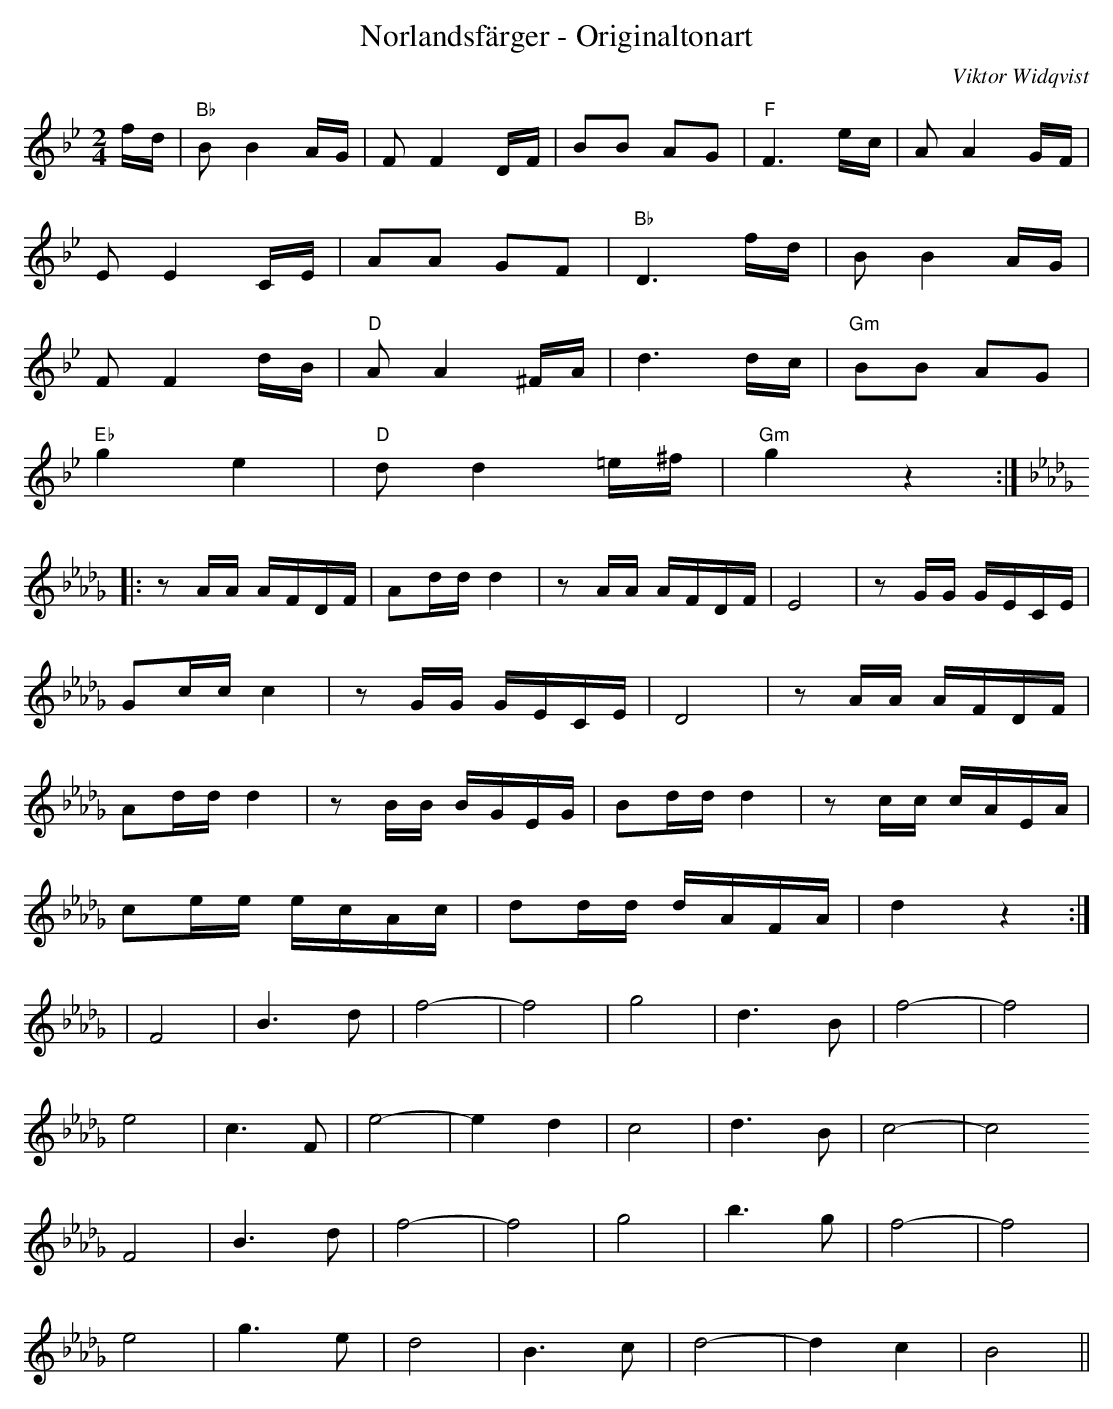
X:1
T:Norlandsfärger - Originaltonart
M:2/4
C:Viktor Widqvist
L:1/8
K:Bb
f/d/ |"Bb" BB2A/G/ | FF2D/F/ | BB AG | "F"F3e/c/ | AA2G/F/ |
EE2C/E/ | AA GF |"Bb" D3f/d/ | BB2 A/G/ |
FF2d/B/ | "D"AA2^F/A/ | d3d/c/ | "Gm"BB AG |
"Eb"g2 e2 | "D"dd2=e/^f/ | "Gm"g2z2 :|
K:Db
|:zA/A/ A/F/D/F/ | Ad/d/ d2 |zA/A/ A/F/D/F/ | E4 |zG/G/ G/E/C/E/ |
Gc/c/ c2 |zG/G/ G/E/C/E/ | D4 |zA/A/ A/F/D/F/ |
Ad/d/ d2 |zB/B/ B/G/E/G/ | Bd/d/ d2 |zc/c/ c/A/E/A/ |
ce/e/ e/c/A/c/ | dd/d/ d/A/F/A/ | d2z2 :|
K:Bbm
|F4 | B2>d2 | f4- |f4| g4 | d2>B2 | f4- |f4|
e4 | c2>F2 | e4- | e2 d2 | c4 | d2>B2 | c4- | c4
F4 | B2>d2 | f4- |f4| g4 | b2>g2 | f4- |f4|
e4 | g2>e2 | d4 | B2>c2 | d4- | d2 c2 | B4 ||
